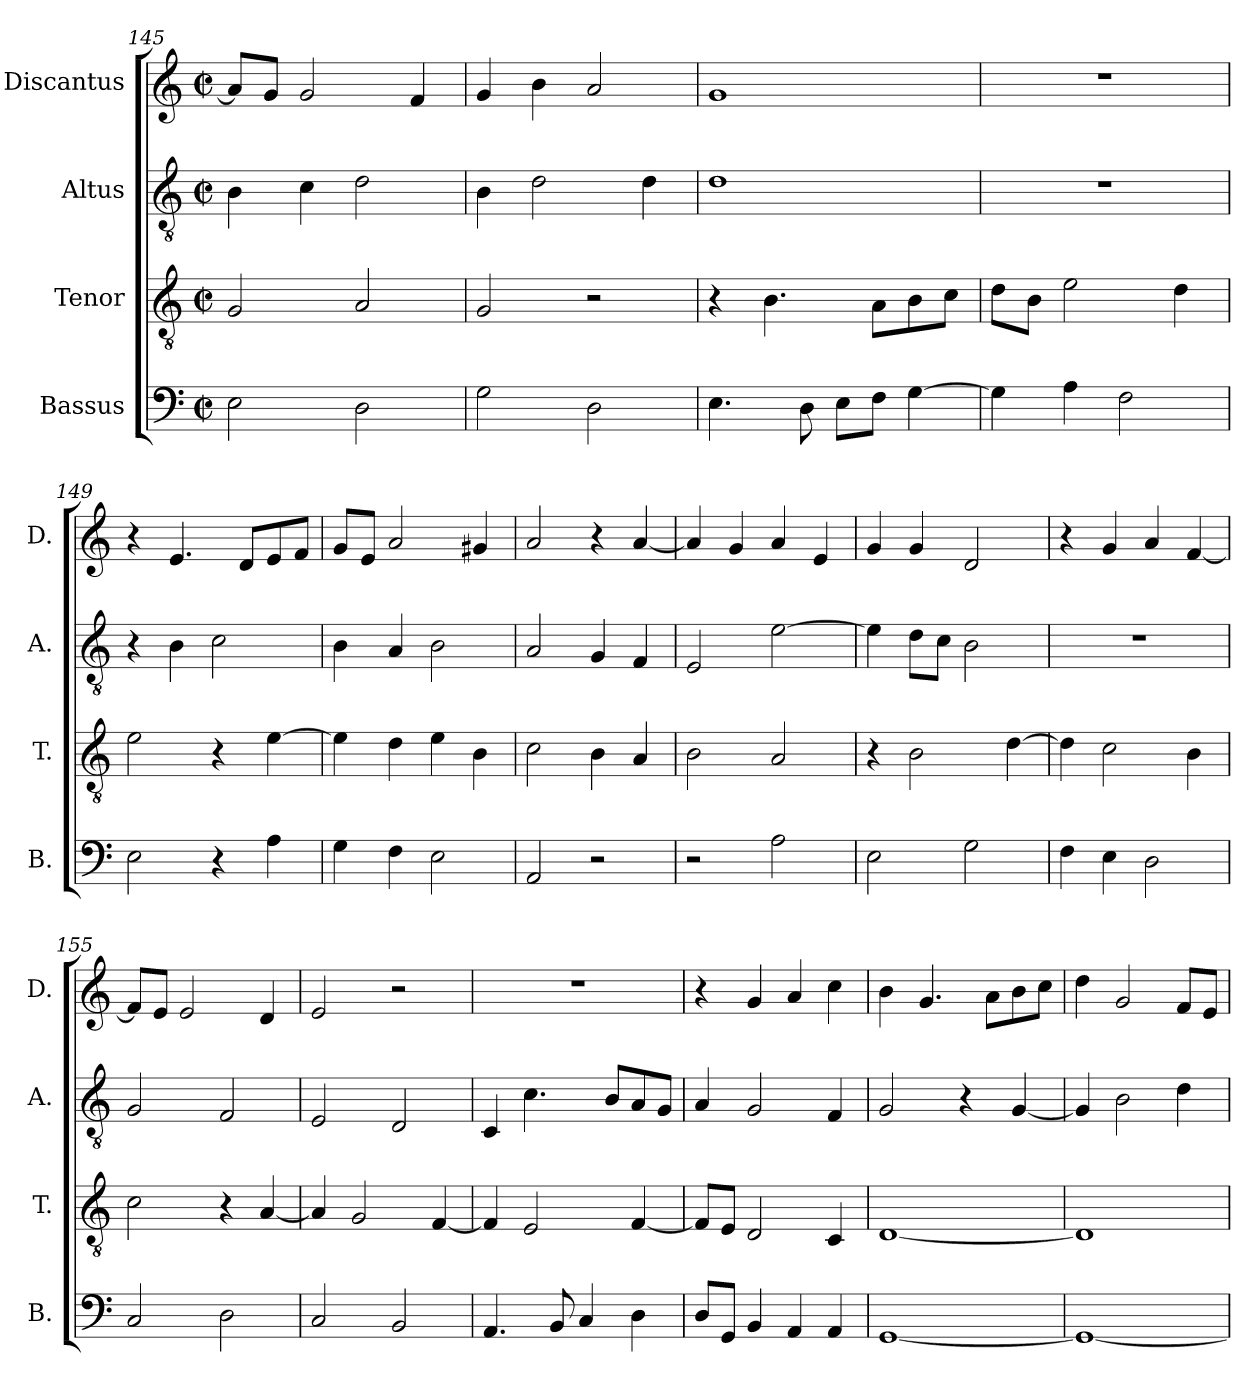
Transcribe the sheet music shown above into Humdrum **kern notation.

**kern	**kern	**kern	**kern
*part4	*part3	*part2	*part1
*staff4	*staff3	*staff2	*staff1
*I"Bassus	*I"Tenor	*I"Altus	*I"Discantus
*I'B.	*I'T.	*I'A.	*I'D.
*clefF4	*clefGv2	*clefGv2	*clefG2
*k[]	*k[]	*k[]	*k[]
*M2/2	*M2/2	*M2/2	*M2/2
*met(c|)	*met(c|)	*met(c|)	*met(c|)
=145	=145	=145	=145
2E\	2G/	4B\	8a/L]
.	.	.	8g/J
.	.	4c\	2g/
2D\	2A/	2d\	.
.	.	.	4f/
!!LO:PB:g=z
=146	=146	=146	=146
2G\	2G/	4B\	4g/
.	.	2d\	4b\
2D\	2r	.	2a/
.	.	4d\	.
=147	=147	=147	=147
4.E\	4r	1d	1g
.	4.B\	.	.
8D\	.	.	.
8E\L	.	.	.
8F\J	8A\L	.	.
[4G\	8B\	.	.
.	8c\J	.	.
=148	=148	=148	=148
4G\]	8d\L	1r	1r
.	8B\J	.	.
4A\	2e\	.	.
2F\	.	.	.
.	4d\	.	.
=149	=149	=149	=149
2E\	2e\	4r	4r
.	.	4B\	4.e/
4r	4r	2c\	.
.	.	.	8d/L
4A\	[4e\	.	8e/
.	.	.	8f/J
=150	=150	=150	=150
4G\	4e\]	4B\	8g/L
.	.	.	8e/J
4F\	4d\	4A/	2a/
2E\	4e\	2B\	.
.	4B\	.	4g#X/
=151	=151	=151	=151
2AA/	2c\	2A/	2a/
2r	4B\	4G/	4r
.	4A/	4F/	[4a/
!!LO:LB:g=z
=152	=152	=152	=152
2r	2B\	2E/	4a/]
.	.	.	4g/
2A\	2A/	[2e\	4a/
.	.	.	4e/
=153	=153	=153	=153
2E\	4r	4e\]	4g/
.	2B\	8d\L	4g/
.	.	8c\J	.
2G\	.	2B\	2d/
.	[4d\	.	.
=154	=154	=154	=154
4F\	4d\]	1r	4r
4E\	2c\	.	4g/
2D\	.	.	4a/
.	4B\	.	[4f/
=155	=155	=155	=155
2C/	2c\	2G/	8f/L]
.	.	.	8e/J
.	.	.	2e/
2D\	4r	2F/	.
.	[4A/	.	4d/
=156	=156	=156	=156
2C/	4A/]	2E/	2e/
.	2G/	.	.
2BB/	.	2D/	2r
.	[4F/	.	.
=157	=157	=157	=157
4.AA/	4F/]	4C/	1r
.	2E/	4.c\	.
8BB/	.	.	.
4C/	.	.	.
.	.	8B/L	.
4D\	[4F/	8A/	.
.	.	8G/J	.
!!LO:LB:g=z
=158	=158	=158	=158
8D/L	8F/L]	4A/	4r
8GG/J	8E/J	.	.
4BB/	2D/	2G/	4g/
4AA/	.	.	4a/
4AA/	4C/	4F/	4cc\
=159	=159	=159	=159
[1GG	[1D	2G/	4b\
.	.	.	4.g/
.	.	4r	.
.	.	.	8a\L
.	.	[4G/	8b\
.	.	.	8cc\J
=160	=160	=160	=160
1GG_	1D]	4G/]	4dd\
.	.	2B\	2g/
.	.	4d\	8f/L
.	.	.	8e/J
=	=	=	=
*-	*-	*-	*-
